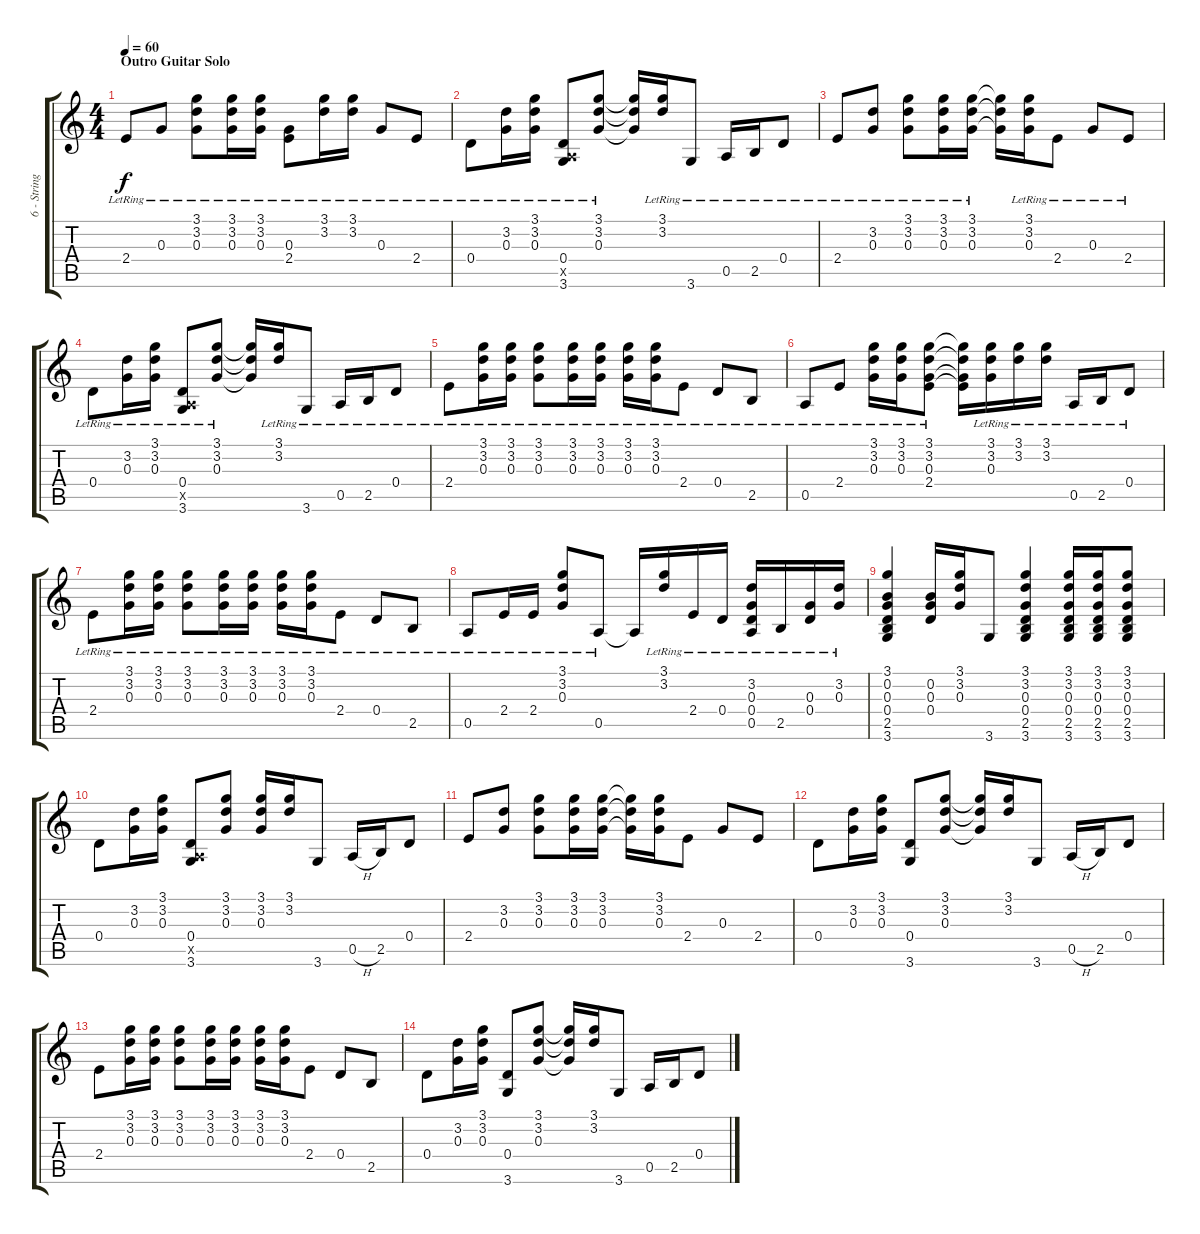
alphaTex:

\track ("6 - String Acoustic" "6 - String") {instrument acousticguitarsteel}
\staff {score tabs}
\tuning (E4 B3 G3 D3 A2 E2) {hide}
\ts (4 4)
\section ("" "Outro Guitar Solo")
\tempo 60
\clef g2
\ks c
2.4{lr}.8{dy f} 0.3{lr}.8 (3.1{lr} 3.2{lr} 0.3{lr}).8 (3.1{lr} 3.2{lr} 0.3{lr}).16 (3.1{lr} 3.2{lr} 0.3{lr}).16 (0.3{lr} 2.4{lr}).8 (3.1{lr} 3.2{lr}).16 (3.1{lr} 3.2{lr}).16 0.3{lr}.8 2.4{lr}.8 |
0.4{lr}.8 (3.2{lr} 0.3{lr}).16 (3.1{lr} 3.2{lr} 0.3{lr}).16 (0.4{lr} 0.5{x} 3.6{lr}).8 (3.1{lr} 3.2{lr} 0.3{lr}).8 (3.1{t} 3.2{t} 0.3{t}).16 (3.1{lr} 3.2{lr}).16 3.6{lr}.8 0.5{lr}.16 2.5{lr}.16 0.4{lr}.8 |
2.4{lr}.8 (3.2{lr} 0.3{lr}).8 (3.1{lr} 3.2{lr} 0.3{lr}).8 (3.1{lr} 3.2{lr} 0.3{lr}).16 (3.1{lr} 3.2{lr} 0.3{lr}).16 (3.1{t} 3.2{t} 0.3{t}).16 (3.1{lr} 3.2{lr} 0.3{lr}).16 2.4{lr}.8 0.3{lr}.8 2.4{lr}.8 |
0.4{lr}.8 (3.2{lr} 0.3{lr}).16 (3.1{lr} 3.2{lr} 0.3{lr}).16 (0.4{lr} 0.5{x} 3.6{lr}).8 (3.1{lr} 3.2{lr} 0.3{lr}).8 (3.1{t} 3.2{t} 0.3{t}).16 (3.1{lr} 3.2{lr}).16 3.6{lr}.8 0.5{lr}.16 2.5{lr}.16 0.4{lr}.8 |
2.4{lr}.8{volume 8} (3.1{lr} 3.2{lr} 0.3{lr}).16 (3.1{lr} 3.2{lr} 0.3{lr}).16 (3.1{lr} 3.2{lr} 0.3{lr}).8 (3.1{lr} 3.2{lr} 0.3{lr}).16 (3.1{lr} 3.2{lr} 0.3{lr}).16 (3.1{lr} 3.2{lr} 0.3{lr}).16 (3.1{lr} 3.2{lr} 0.3{lr}).16 2.4{lr}.8 0.4{lr}.8 2.5{lr}.8 |
0.5{lr}.8 2.4{lr}.8 (3.1{lr} 3.2{lr} 0.3{lr}).16 (3.1{lr} 3.2{lr} 0.3{lr}).16 (3.1{lr} 3.2{lr} 0.3{lr} 2.4{lr}).8 (3.1{t} 3.2{t} 0.3{t} 2.4{t}).16 (3.1{lr} 3.2{lr} 0.3{lr}).16 (3.1{lr} 3.2{lr}).16 (3.1{lr} 3.2{lr}).16 0.5{lr}.16 2.5{lr}.16 0.4{lr}.8 |
2.4{lr}.8{volume 7} (3.1{lr} 3.2{lr} 0.3{lr}).16 (3.1{lr} 3.2{lr} 0.3{lr}).16 (3.1{lr} 3.2{lr} 0.3{lr}).8 (3.1{lr} 3.2{lr} 0.3{lr}).16 (3.1{lr} 3.2{lr} 0.3{lr}).16 (3.1{lr} 3.2{lr} 0.3{lr}).16 (3.1{lr} 3.2{lr} 0.3{lr}).16 2.4{lr}.8 0.4{lr}.8 2.5{lr}.8 |
0.5{lr}.8 2.4{lr}.16 2.4{lr}.16 (3.1{lr} 3.2{lr} 0.3{lr}).8 0.5{lr}.8 0.5{t}.16 (3.1{lr} 3.2{lr}).16 2.4{lr}.16 0.4{lr}.16 (3.2{lr} 0.3{lr} 0.4{lr} 0.5{lr}).16 2.5{lr}.16 (0.3{lr} 0.4{lr}).16 (3.2{lr} 0.3{lr}).16 |
(3.1 0.2 0.3 0.4 2.5 3.6).4{volume 6} (0.2 0.3 0.4).16 (3.1 3.2 0.3).16 3.6.8 (3.1 3.2 0.3 0.4 2.5 3.6).4 (3.1 3.2 0.3 0.4 2.5 3.6).16 (3.1 3.2 0.3 0.4 2.5 3.6).16 (3.1 3.2 0.3 0.4 2.5 3.6).8 |
0.4.8 (3.2 0.3).16 (3.1 3.2 0.3).16 (0.4 0.5{x} 3.6).8 (3.1 3.2 0.3).8 (3.1 3.2 0.3).16 (3.1 3.2).16 3.6.8 0.5{h}.16 2.5.16 0.4.8 |
2.4.8{volume 5} (3.2 0.3).8 (3.1 3.2 0.3).8 (3.1 3.2 0.3).16 (3.1 3.2 0.3).16 (3.1{t} 3.2{t} 0.3{t}).16 (3.1 3.2 0.3).16 2.4.8 0.3.8 2.4.8 |
0.4.8 (3.2 0.3).16 (3.1 3.2 0.3).16 (0.4 3.6).8 (3.1 3.2 0.3).8 (3.1{t} 3.2{t} 0.3{t}).16 (3.1 3.2).16 3.6.8 0.5{h}.16 2.5.16 0.4.8 |
2.4.8{volume 0} (3.1 3.2 0.3).16 (3.1 3.2 0.3).16 (3.1 3.2 0.3).8 (3.1 3.2 0.3).16 (3.1 3.2 0.3).16 (3.1 3.2 0.3).16 (3.1 3.2 0.3).16 2.4.8 0.4.8 2.5.8 |
0.4.8 (3.2 0.3).16 (3.1 3.2 0.3).16 (0.4 3.6).8 (3.1 3.2 0.3).8 (3.1{t} 3.2{t} 0.3{t}).16 (3.1 3.2).16 3.6.8 0.5.16 2.5.16 0.4.8
